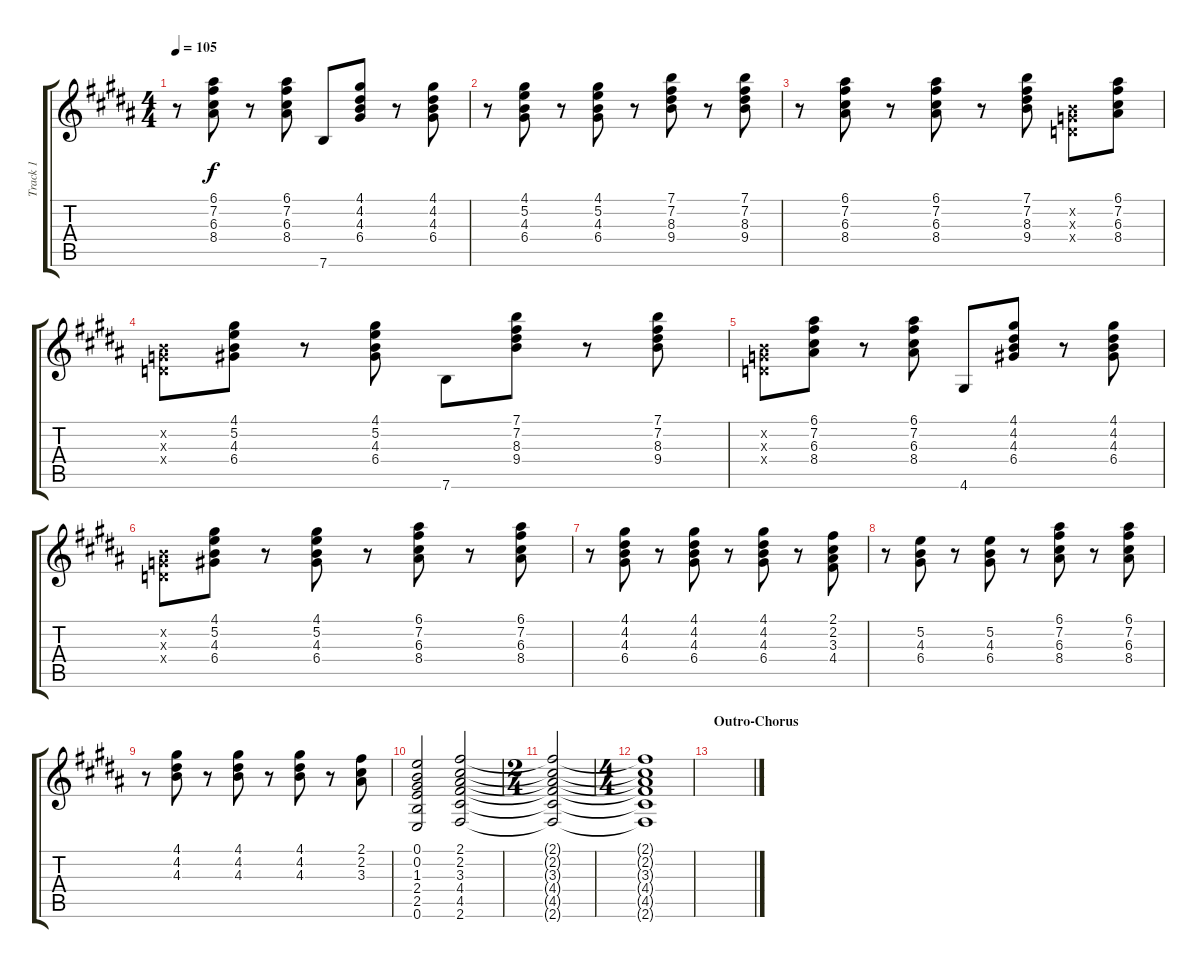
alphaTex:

\track ("Track 1" "Track 1") {instrument acousticguitarsteel}
\staff {score tabs}
\tuning (E4 B3 G3 D3 A2 E2) {hide}
\ts (4 4)
\tempo 105
\clef g2
\ks b
r.8{dy f} (6.1 7.2 6.3 8.4).8 r.8 (6.1 7.2 6.3 8.4).8 7.6.8 (4.1 4.2 4.3 6.4).8 r.8 (4.1 4.2 4.3 6.4).8 |
r.8 (4.1 5.2 4.3 6.4).8 r.8 (4.1 5.2 4.3 6.4).8 r.8 (7.1 7.2 8.3 9.4).8 r.8 (7.1 7.2 8.3 9.4).8 |
r.8 (6.1 7.2 6.3 8.4).8 r.8 (6.1 7.2 6.3 8.4).8 r.8 (7.1 7.2 8.3 9.4).8 (0.2{x} 0.3{x} 0.4{x}).8 (6.1 7.2 6.3 8.4).8 |
(0.2{x} 0.3{x} 0.4{x}).8 (4.1 5.2 4.3 6.4).8 r.8 (4.1 5.2 4.3 6.4).8 7.6.8 (7.1 7.2 8.3 9.4).8 r.8 (7.1 7.2 8.3 9.4).8 |
(0.2{x} 0.3{x} 0.4{x}).8 (6.1 7.2 6.3 8.4).8 r.8 (6.1 7.2 6.3 8.4).8 4.6.8 (4.1 4.2 4.3 6.4).8 r.8 (4.1 4.2 4.3 6.4).8 |
(0.2{x} 0.3{x} 0.4{x}).8 (4.1 5.2 4.3 6.4).8 r.8 (4.1 5.2 4.3 6.4).8 r.8 (6.1 7.2 6.3 8.4).8 r.8 (6.1 7.2 6.3 8.4).8 |
r.8 (4.1 4.2 4.3 6.4).8 r.8 (4.1 4.2 4.3 6.4).8 r.8 (4.1 4.2 4.3 6.4).8 r.8 (2.1 2.2 3.3 4.4).8 |
r.8 (5.2 4.3 6.4).8 r.8 (5.2 4.3 6.4).8 r.8 (6.1 7.2 6.3 8.4).8 r.8 (6.1 7.2 6.3 8.4).8 |
r.8 (4.1 4.2 4.3).8 r.8 (4.1 4.2 4.3).8 r.8 (4.1 4.2 4.3).8 r.8 (2.1 2.2 3.3).8 |
(0.1 0.2 1.3 2.4 2.5 0.6).2 (2.1 2.2 3.3 4.4 4.5 2.6).2 |
\ts (2 4)
(2.1{t} 2.2{t} 3.3{t} 4.4{t} 4.5{t} 2.6{t}).2 |
\ts (4 4)
(2.1{t} 2.2{t} 3.3{t} 4.4{t} 4.5{t} 2.6{t}).1 |
\section ("" "Outro-Chorus")
